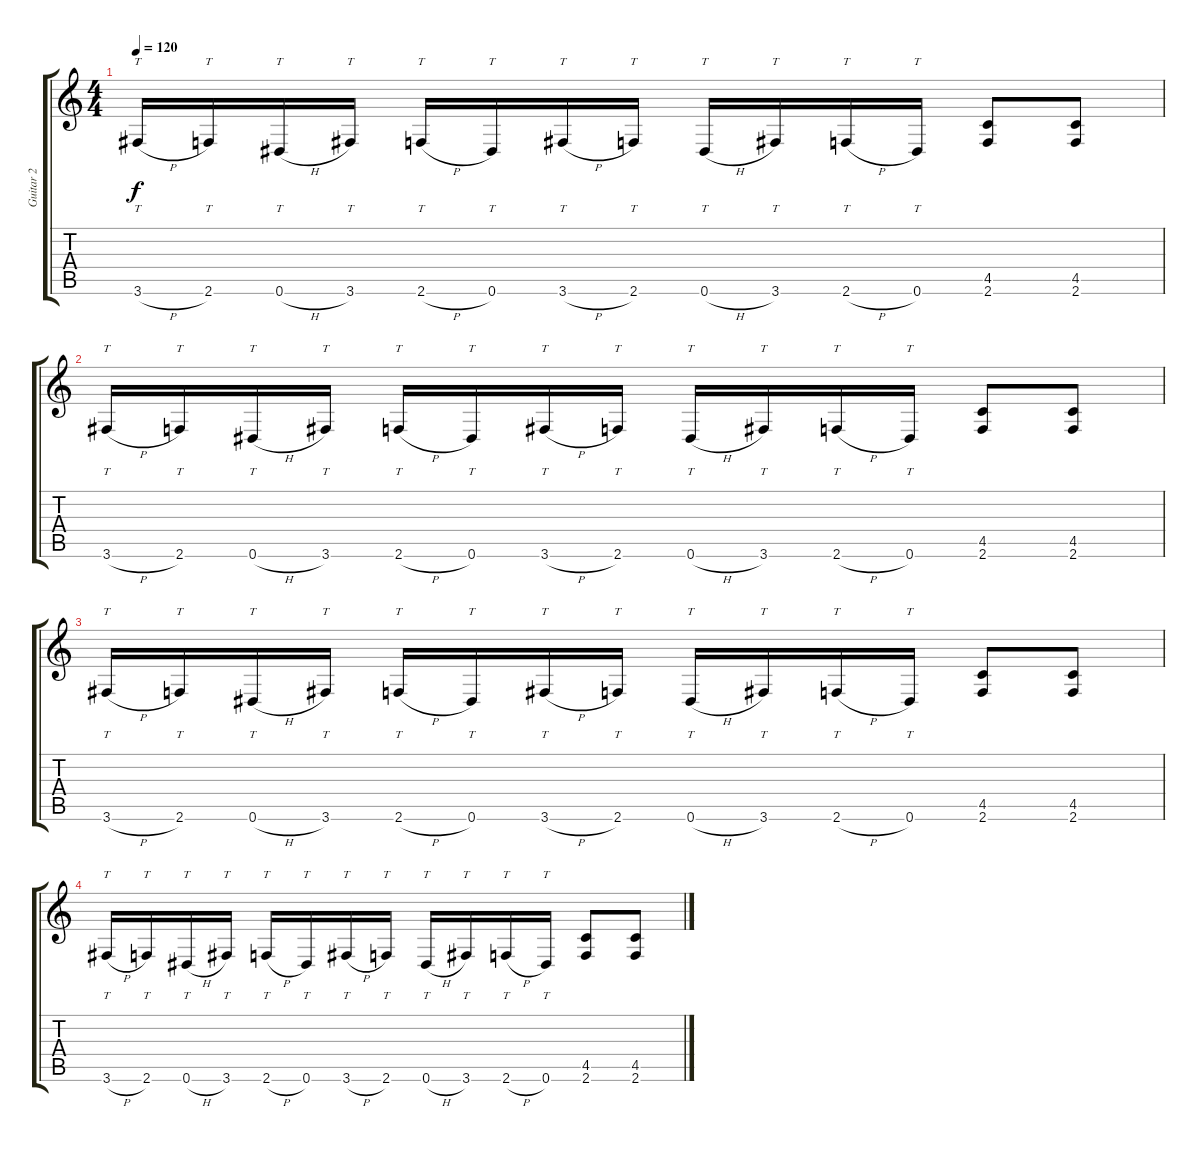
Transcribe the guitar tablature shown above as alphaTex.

\track ("Guitar 2" "Guitar 2") {instrument distortionguitar}
\staff {score tabs}
\tuning (Eb4 Bb3 Gb3 Db3 Ab2 Eb2) {hide}
\ts (4 4)
\tempo 120
\clef g2
\ks c
3.6{h}.16{tt dy f} 2.6.16{tt} 0.6{h}.16{tt} 3.6.16{tt} 2.6{h}.16{tt} 0.6.16{tt} 3.6{h}.16{tt} 2.6.16{tt} 0.6{h}.16{tt} 3.6.16{tt} 2.6{h}.16{tt} 0.6.16{tt} (4.5 2.6).8 (4.5 2.6).8 |
3.6{h}.16{tt} 2.6.16{tt} 0.6{h}.16{tt} 3.6.16{tt} 2.6{h}.16{tt} 0.6.16{tt} 3.6{h}.16{tt} 2.6.16{tt} 0.6{h}.16{tt} 3.6.16{tt} 2.6{h}.16{tt} 0.6.16{tt} (4.5 2.6).8 (4.5 2.6).8 |
3.6{h}.16{tt} 2.6.16{tt} 0.6{h}.16{tt} 3.6.16{tt} 2.6{h}.16{tt} 0.6.16{tt} 3.6{h}.16{tt} 2.6.16{tt} 0.6{h}.16{tt} 3.6.16{tt} 2.6{h}.16{tt} 0.6.16{tt} (4.5 2.6).8 (4.5 2.6).8 |
3.6{h}.16{tt} 2.6.16{tt} 0.6{h}.16{tt} 3.6.16{tt} 2.6{h}.16{tt} 0.6.16{tt} 3.6{h}.16{tt} 2.6.16{tt} 0.6{h}.16{tt} 3.6.16{tt} 2.6{h}.16{tt} 0.6.16{tt} (4.5 2.6).8 (4.5 2.6).8
